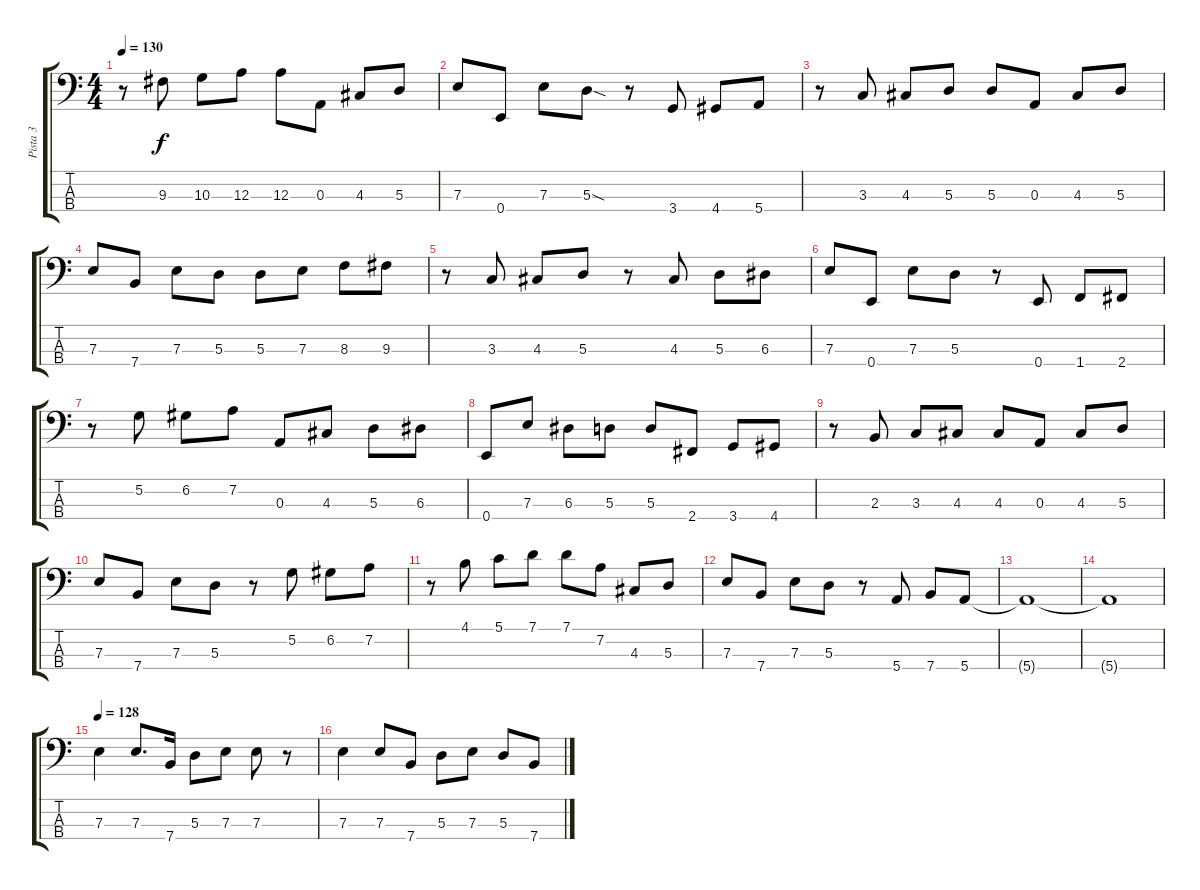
\track ("Pista 3" "Pista 3") {instrument electricbassfinger}
\staff {score tabs}
\tuning (G2 D2 A1 E1) {hide}
\ts (4 4)
\tempo 130
\clef f4
\ks c
r.8{dy f} 9.3.8 10.3.8 12.3.8 12.3.8 0.3.8 4.3.8 5.3.8 |
7.3.8 0.4.8 7.3.8 5.3{sod}.8 r.8 3.4.8 4.4.8 5.4.8 |
r.8 3.3.8 4.3.8 5.3.8 5.3.8 0.3.8 4.3.8 5.3.8 |
7.3.8 7.4.8 7.3.8 5.3.8 5.3.8 7.3.8 8.3.8 9.3.8 |
r.8 3.3.8 4.3.8 5.3.8 r.8 4.3.8 5.3.8 6.3.8 |
7.3.8 0.4.8 7.3.8 5.3.8 r.8 0.4.8 1.4.8 2.4.8 |
r.8 5.2.8 6.2.8 7.2.8 0.3.8 4.3.8 5.3.8 6.3.8 |
0.4.8 7.3.8 6.3.8 5.3.8 5.3.8 2.4.8 3.4.8 4.4.8 |
r.8 2.3.8 3.3.8 4.3.8 4.3.8 0.3.8 4.3.8 5.3.8 |
7.3.8 7.4.8 7.3.8 5.3.8 r.8 5.2.8 6.2.8 7.2.8 |
r.8 4.1.8 5.1.8 7.1.8 7.1.8 7.2.8 4.3.8 5.3.8 |
7.3.8 7.4.8 7.3.8 5.3.8 r.8 5.4.8 7.4.8 5.4.8 |
5.4{t}.1 |
5.4{t}.1 |
\tempo 128
7.3.4 7.3.8{d} 7.4.16 5.3.8 7.3.8 7.3.8 r.8 |
7.3.4 7.3.8 7.4.8 5.3.8 7.3.8 5.3.8 7.4.8
